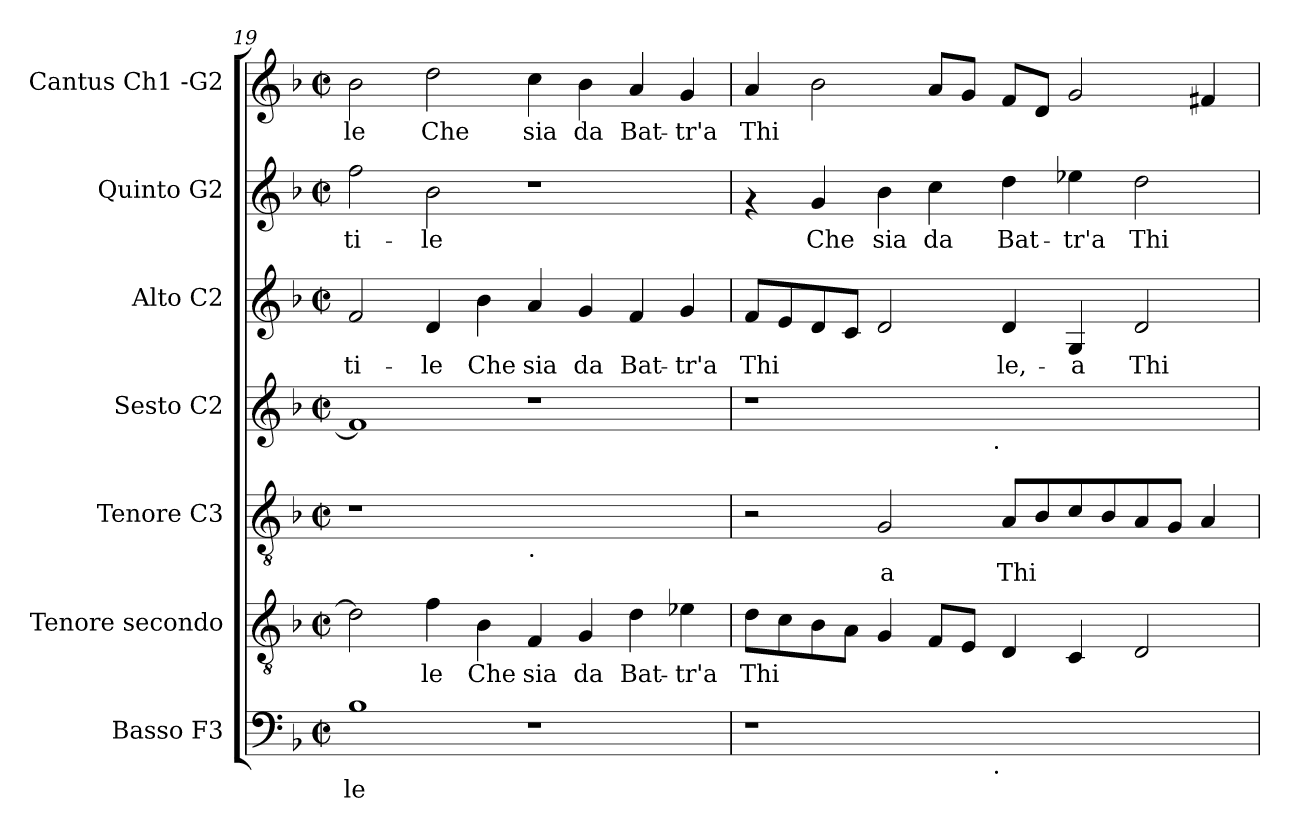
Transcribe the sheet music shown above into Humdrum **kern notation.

**kern	**text	**kern	**text	**kern	**text	**kern	**text	**kern	**text	**kern	**text	**kern	**text
*part7	*part7	*part6	*part6	*part5	*part5	*part4	*part4	*part3	*part3	*part2	*part2	*part1	*part1
*staff7	*staff7	*staff6	*staff6	*staff5	*staff5	*staff4	*staff4	*staff3	*staff3	*staff2	*staff2	*staff1	*staff1
*I"Basso  F3	*	*I"Tenore  secondo	*	*I"Tenore  C3	*	*I"Sesto  C2	*	*I"Alto  C2	*	*I"Quinto  G2	*	*I"Cantus  Ch1 -G2	*
*I'B	*	*I'T2	*	*I'T	*	*	*	*I'A	*	*	*	*I'C	*
*clefF4	*	*clefGv2	*	*clefGv2	*	*clefG2	*	*clefG2	*	*clefG2	*	*clefG2	*
*k[b-]	*	*k[b-]	*	*k[b-]	*	*k[b-]	*	*k[b-]	*	*k[b-]	*	*k[b-]	*
*F:	*	*F:	*	*F:	*	*F:	*	*F:	*	*F:	*	*F:	*
*M2/2	*	*M2/2	*	*M2/2	*	*M2/2	*	*M2/2	*	*M2/2	*	*M2/2	*
*met(c|)	*	*met(c|)	*	*met(c|)	*	*met(c|)	*	*met(c|)	*	*met(c|)	*	*met(c|)	*
=19	=19	=19	=19	=19	=19	=19	=19	=19	=19	=19	=19	=19	=19
!	!LO:LY:b:cj	!	!LO:LY:b:cj	!	!	!	!LO:LY:b:cj	!	!LO:LY:b:cj	!	!LO:LY:b:cj	!	!LO:LY:b:cj
1B-	-le	2d\]	--	1r	.	1f]	.	2f/	-ti-	2ff\	-ti-	2b-\	-le
!	!	!	!LO:LY:b:cj	!	!	!	!	!	!LO:LY:b:cj	!	!LO:LY:b:cj	!	!LO:LY:b:cj
.	.	4f\	-le	.	.	.	.	4d/	-le	2b-\	-le	2dd\	Che
!	!	!	!LO:LY:b:cj	!	!	!	!	!	!LO:LY:b:cj	!	!	!	!
.	.	4B-\	Che	.	.	.	.	4b-\	Che	.	.	.	.
!	!	!	!	!LO:TX:b:t=.	!	!	!	!	!	!	!	!	!
!	!	!	!LO:LY:b:cj	!	!	!	!	!	!LO:LY:b:cj	!	!	!	!LO:LY:b:cj
1r	.	4F/	sia	1ryy	.	1r	.	4a/	sia	1r	.	4cc\	sia
!	!	!	!LO:LY:b:cj	!	!	!	!	!	!LO:LY:b:cj	!	!	!	!LO:LY:b:cj
.	.	4G/	da	.	.	.	.	4g/	da	.	.	4b-\	da
!	!	!	!LO:LY:b:cj	!	!	!	!	!	!LO:LY:b:cj	!	!	!	!LO:LY:b:cj
.	.	4d\	Bat-	.	.	.	.	4f/	Bat-	.	.	4a/	Bat-
!	!	!	!LO:LY:b:cj	!	!	!	!	!	!LO:LY:b:cj	!	!	!	!LO:LY:b:cj
.	.	4e-X\	-tr'a	.	.	.	.	4g/	-tr'a	.	.	4g/	-tr'a
=20	=20	=20	=20	=20	=20	=20	=20	=20	=20	=20	=20	=20	=20
!	!	!	!LO:LY:b:cj	!	!	!	!	!	!LO:LY:b:cj	!	!	!	!LO:LY:b:cj
*^	*	*	*	*	*	*^	*	*	*	*	*	*	*
1r	2ryy	.	8d\L	Thi-	2r	.	1r	2ryy	.	8f/L	Thi-	4rf	.	4a/	Thi-
!	!	!	!	!LO:LY:b:cj	!	!	!	!	!	!	!LO:LY:b:cj	!	!	!	!
.	.	.	8c\	--	.	.	.	.	.	8e/	--	.	.	.	.
!	!	!	!	!LO:LY:b:cj	!	!	!	!	!	!	!LO:LY:b:cj	!	!LO:LY:b:cj	!	!LO:LY:b:cj
.	.	.	8B-\	--	.	.	.	.	.	8d/	--	4g/	Che	2b-\	--
!	!	!	!	!LO:LY:b:cj	!	!	!	!	!	!	!LO:LY:b:cj	!	!	!	!
.	.	.	8A\J	--	.	.	.	.	.	8c/J	--	.	.	.	.
!	!	!	!	!LO:LY:b:cj	!	!LO:LY:b:cj	!	!	!	!	!LO:LY:b:cj	!	!LO:LY:b:cj	!	!
.	4ryy	.	4G/	--	2G/	a	.	4ryy	.	2d/	--	4b-\	sia	.	.
!	!	!	!	!LO:LY:b:cj	!	!	!	!	!	!	!	!	!LO:LY:b:cj	!	!LO:LY:b:cj
.	8...ryy	.	8F/L	--	.	.	.	8...ryy	.	.	.	4cc\	da	8a/L	--
!	!	!	!	!LO:LY:b:cj	!	!	!	!	!	!	!	!	!	!	!LO:LY:b:cj
.	.	.	8E/J	--	.	.	.	.	.	.	.	.	.	8g/J	--
!	!	!	!	!	!	!	!	!LO:TX:b:t=.	!	!	!	!	!	!	!
!	!LO:TX:b:t=.	!	!	!	!	!	!	!	!	!	!	!	!	!	!
.	1ryy	.	.	.	.	.	.	1ryy	.	.	.	.	.	.	.
!	!	!	!	!LO:LY:b:cj	!	!LO:LY:b:cj	!	!	!	!	!LO:LY:b:cj	!	!LO:LY:b:cj	!	!LO:LY:b:cj
1ryy	.	.	4D/	--	8A/L	Thi-	1ryy	.	.	4d/	-le,-	4dd\	Bat-	8f/L	--
!	!	!	!	!	!	!LO:LY:b:cj	!	!	!	!	!	!	!	!	!LO:LY:b:cj
.	.	.	.	.	8B-/	--	.	.	.	.	.	.	.	8d/J	--
!	!	!	!	!LO:LY:b:cj	!	!LO:LY:b:cj	!	!	!	!	!LO:LY:b:cj	!	!LO:LY:b:cj	!	!LO:LY:b:cj
.	.	.	4C/	--	8c/	--	.	.	.	4G/	-a	4ee-X\	-tr'a	2g/	--
!	!	!	!	!	!	!LO:LY:b:cj	!	!	!	!	!	!	!	!	!
.	.	.	.	.	8B-/	--	.	.	.	.	.	.	.	.	.
!	!	!	!	!LO:LY:b:cj	!	!LO:LY:b:cj	!	!	!	!	!LO:LY:b:cj	!	!LO:LY:b:cj	!	!
.	.	.	2D/	--	8A/	--	.	.	.	2d/	Thi-	2dd\	Thi-	.	.
!	!	!	!	!	!	!LO:LY:b:cj	!	!	!	!	!	!	!	!	!
.	.	.	.	.	8G/J	--	.	.	.	.	.	.	.	.	.
!	!	!	!	!	!	!LO:LY:b:cj	!	!	!	!	!	!	!	!	!LO:LY:b:cj
.	.	.	.	.	4A/	--	.	.	.	.	.	.	.	4f#X/	--
.	64ryy	.	.	.	.	.	.	64ryy	.	.	.	.	.	.	.
*v	*v	*	*	*	*	*	*v	*v	*	*	*	*	*	*	*
=	=	=	=	=	=	=	=	=	=	=	=	=	=
*-	*-	*-	*-	*-	*-	*-	*-	*-	*-	*-	*-	*-	*-
